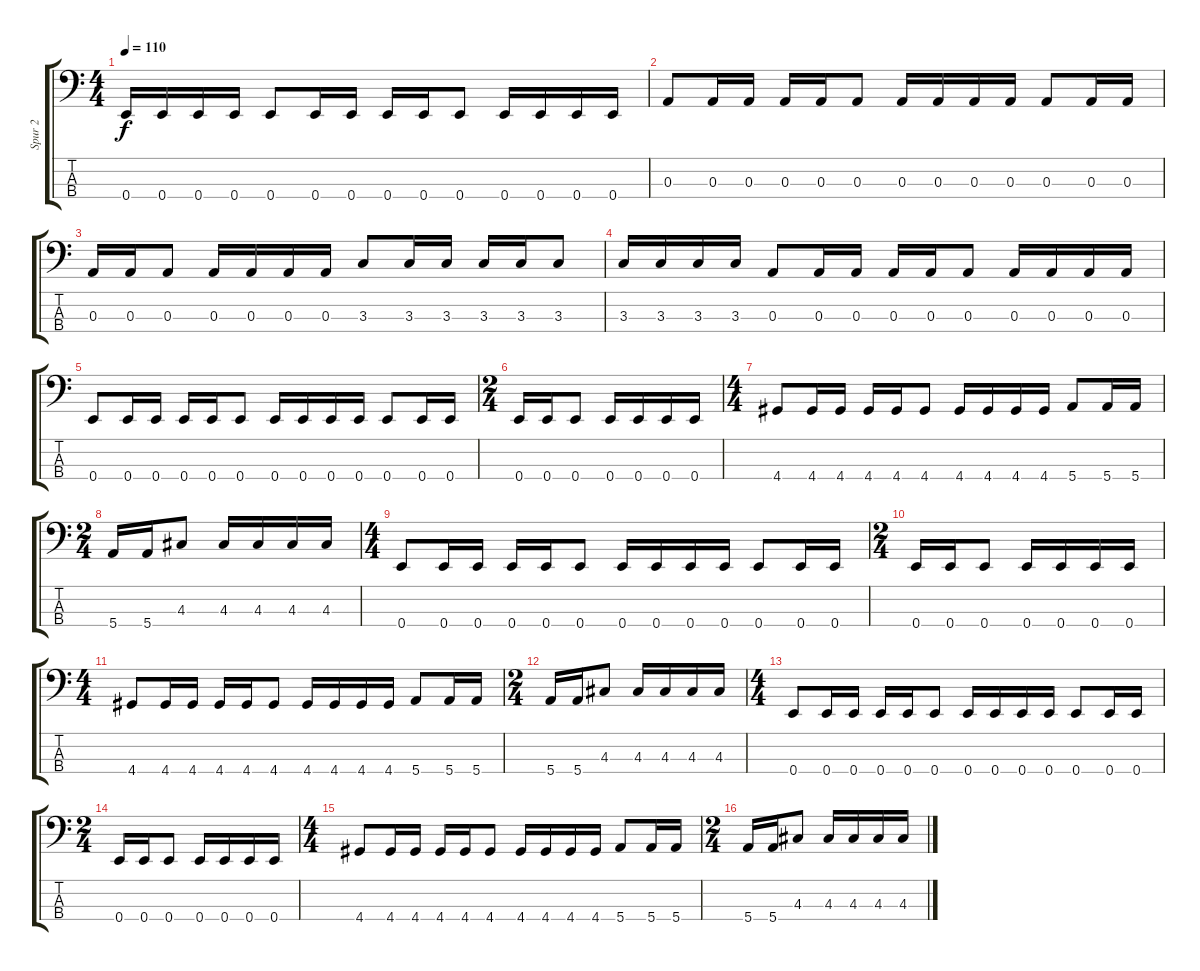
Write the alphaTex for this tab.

\track ("Spur 2" "Spur 2") {instrument electricbasspick}
\staff {score tabs}
\tuning (G2 D2 A1 E1) {hide}
\ts (4 4)
\tempo 110
\clef f4
\ks c
0.4.16{dy f} 0.4.16 0.4.16 0.4.16 0.4.8 0.4.16 0.4.16 0.4.16 0.4.16 0.4.8 0.4.16 0.4.16 0.4.16 0.4.16 |
0.3.8 0.3.16 0.3.16 0.3.16 0.3.16 0.3.8 0.3.16 0.3.16 0.3.16 0.3.16 0.3.8 0.3.16 0.3.16 |
0.3.16 0.3.16 0.3.8 0.3.16 0.3.16 0.3.16 0.3.16 3.3.8 3.3.16 3.3.16 3.3.16 3.3.16 3.3.8 |
3.3.16 3.3.16 3.3.16 3.3.16 0.3.8 0.3.16 0.3.16 0.3.16 0.3.16 0.3.8 0.3.16 0.3.16 0.3.16 0.3.16 |
0.4.8 0.4.16 0.4.16 0.4.16 0.4.16 0.4.8 0.4.16 0.4.16 0.4.16 0.4.16 0.4.8 0.4.16 0.4.16 |
\ts (2 4)
0.4.16 0.4.16 0.4.8 0.4.16 0.4.16 0.4.16 0.4.16 |
\ts (4 4)
4.4.8 4.4.16 4.4.16 4.4.16 4.4.16 4.4.8 4.4.16 4.4.16 4.4.16 4.4.16 5.4.8 5.4.16 5.4.16 |
\ts (2 4)
5.4.16 5.4.16 4.3.8 4.3.16 4.3.16 4.3.16 4.3.16 |
\ts (4 4)
0.4.8 0.4.16 0.4.16 0.4.16 0.4.16 0.4.8 0.4.16 0.4.16 0.4.16 0.4.16 0.4.8 0.4.16 0.4.16 |
\ts (2 4)
0.4.16 0.4.16 0.4.8 0.4.16 0.4.16 0.4.16 0.4.16 |
\ts (4 4)
4.4.8 4.4.16 4.4.16 4.4.16 4.4.16 4.4.8 4.4.16 4.4.16 4.4.16 4.4.16 5.4.8 5.4.16 5.4.16 |
\ts (2 4)
5.4.16 5.4.16 4.3.8 4.3.16 4.3.16 4.3.16 4.3.16 |
\ts (4 4)
0.4.8 0.4.16 0.4.16 0.4.16 0.4.16 0.4.8 0.4.16 0.4.16 0.4.16 0.4.16 0.4.8 0.4.16 0.4.16 |
\ts (2 4)
0.4.16 0.4.16 0.4.8 0.4.16 0.4.16 0.4.16 0.4.16 |
\ts (4 4)
4.4.8 4.4.16 4.4.16 4.4.16 4.4.16 4.4.8 4.4.16 4.4.16 4.4.16 4.4.16 5.4.8 5.4.16 5.4.16 |
\ts (2 4)
5.4.16 5.4.16 4.3.8 4.3.16 4.3.16 4.3.16 4.3.16
